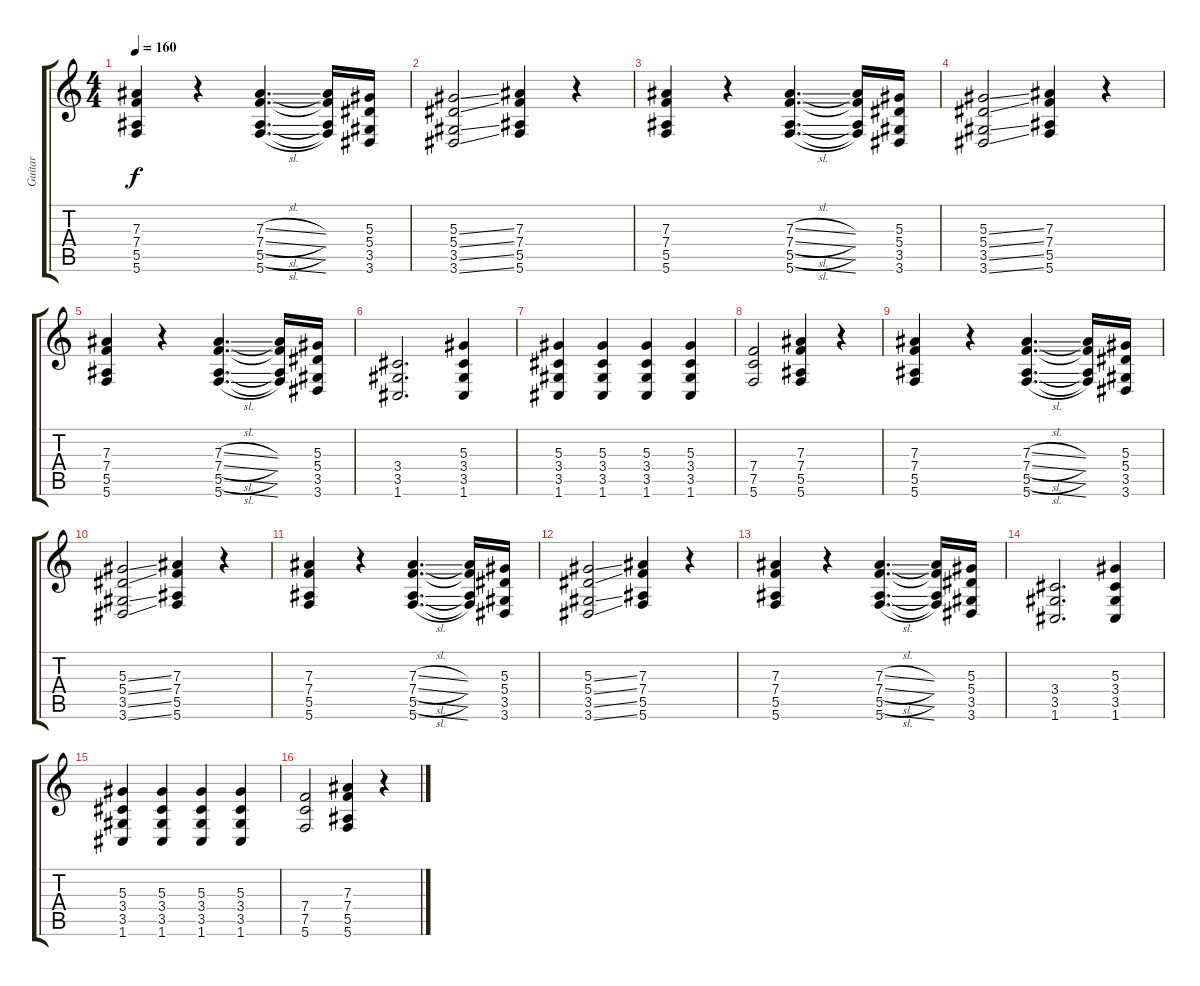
\track ("Guitar" "Guitar") {instrument distortionguitar}
\staff {score tabs}
\tuning (C4 G3 Eb3 Bb2 F2 C2) {hide}
\ts (4 4)
\tempo 160
\clef g2
\ks c
(7.3 7.4 5.5 5.6).4{dy f} r.4 (7.3{sl} 7.4{sl} 5.5{sl} 5.6{sl}).4{d} (7.3{t} 7.4{t} 5.5{t} 5.6{t}).16 (5.3 5.4 3.5 3.6).16 |
(5.3{ss} 5.4{ss} 3.5{ss} 3.6{ss}).2 (7.3 7.4 5.5 5.6).4 r.4 |
(7.3 7.4 5.5 5.6).4 r.4 (7.3{sl} 7.4{sl} 5.5{sl} 5.6{sl}).4{d} (7.3{t} 7.4{t} 5.5{t} 5.6{t}).16 (5.3 5.4 3.5 3.6).16 |
(5.3{ss} 5.4{ss} 3.5{ss} 3.6{ss}).2 (7.3 7.4 5.5 5.6).4 r.4 |
(7.3 7.4 5.5 5.6).4 r.4 (7.3{sl} 7.4{sl} 5.5{sl} 5.6{sl}).4{d} (7.3{t} 7.4{t} 5.5{t} 5.6{t}).16 (5.3 5.4 3.5 3.6).16 |
(3.4 3.5 1.6).2{d} (5.3 3.4 3.5 1.6).4 |
(5.3 3.4 3.5 1.6).4 (5.3 3.4 3.5 1.6).4 (5.3 3.4 3.5 1.6).4 (5.3 3.4 3.5 1.6).4 |
(7.4 7.5 5.6).2 (7.3 7.4 5.5 5.6).4 r.4 |
(7.3 7.4 5.5 5.6).4 r.4 (7.3{sl} 7.4{sl} 5.5{sl} 5.6{sl}).4{d} (7.3{t} 7.4{t} 5.5{t} 5.6{t}).16 (5.3 5.4 3.5 3.6).16 |
(5.3{ss} 5.4{ss} 3.5{ss} 3.6{ss}).2 (7.3 7.4 5.5 5.6).4 r.4 |
(7.3 7.4 5.5 5.6).4 r.4 (7.3{sl} 7.4{sl} 5.5{sl} 5.6{sl}).4{d} (7.3{t} 7.4{t} 5.5{t} 5.6{t}).16 (5.3 5.4 3.5 3.6).16 |
(5.3{ss} 5.4{ss} 3.5{ss} 3.6{ss}).2 (7.3 7.4 5.5 5.6).4 r.4 |
(7.3 7.4 5.5 5.6).4 r.4 (7.3{sl} 7.4{sl} 5.5{sl} 5.6{sl}).4{d} (7.3{t} 7.4{t} 5.5{t} 5.6{t}).16 (5.3 5.4 3.5 3.6).16 |
(3.4 3.5 1.6).2{d} (5.3 3.4 3.5 1.6).4 |
(5.3 3.4 3.5 1.6).4 (5.3 3.4 3.5 1.6).4 (5.3 3.4 3.5 1.6).4 (5.3 3.4 3.5 1.6).4 |
(7.4 7.5 5.6).2 (7.3 7.4 5.5 5.6).4 r.4
